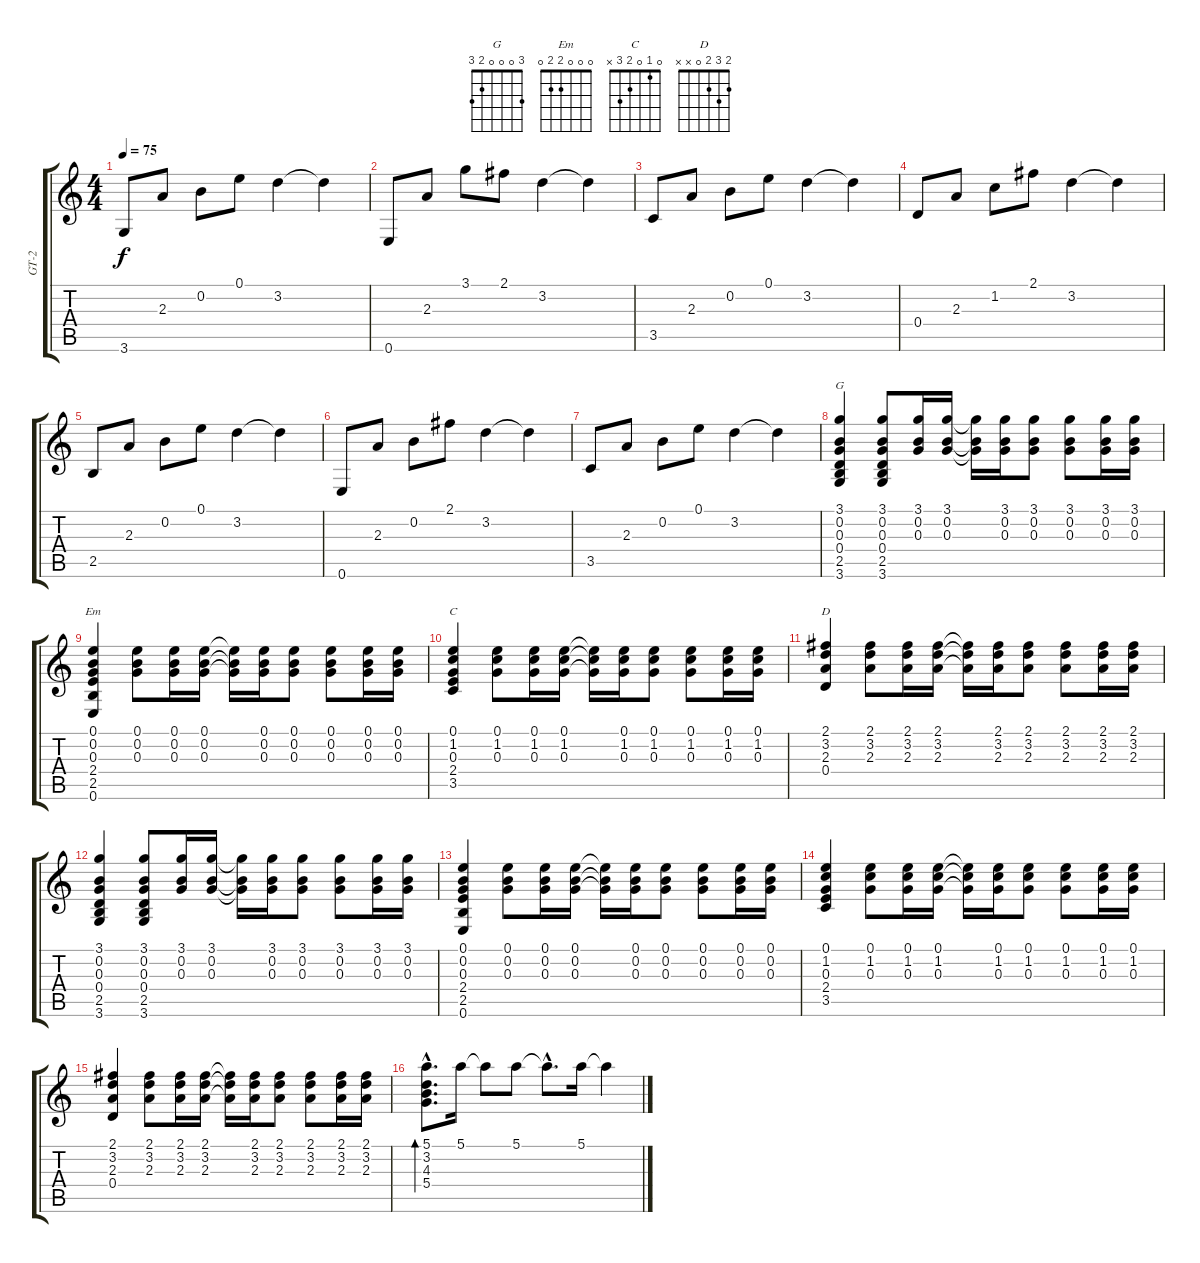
\track ("GT-2" "GT-2") {instrument electricguitarclean}
\staff {score tabs}
\tuning (E4 B3 G3 D3 A2 E2) {hide}
\chord ("G" 3 0 0 0 2 3)
\chord ("Em" 0 0 0 2 2 0)
\chord ("C" 0 1 0 2 3 x)
\chord ("D" 2 3 2 0 x x)
\ts (4 4)
\tempo 75
\clef g2
\ks c
3.6.8{dy f} 2.3.8 0.2.8 0.1.8 3.2.4 3.2{t}.4 |
0.6.8 2.3.8 3.1.8 2.1.8 3.2.4 3.2{t}.4 |
3.5.8 2.3.8 0.2.8 0.1.8 3.2.4 3.2{t}.4 |
0.4.8 2.3.8 1.2.8 2.1.8 3.2.4 3.2{t}.4 |
2.5.8 2.3.8 0.2.8 0.1.8 3.2.4 3.2{t}.4 |
0.6.8 2.3.8 0.2.8 2.1.8 3.2.4 3.2{t}.4 |
3.5.8 2.3.8 0.2.8 0.1.8 3.2.4 3.2{t}.4 |
(3.1 0.2 0.3 0.4 2.5 3.6).4{ch "G"} (3.1 0.2 0.3 0.4 2.5 3.6).8 (3.1 0.2 0.3).16 (3.1 0.2 0.3).16 (3.1{t} 0.2{t} 0.3{t}).16 (3.1 0.2 0.3).16 (3.1 0.2 0.3).8 (3.1 0.2 0.3).8 (3.1 0.2 0.3).16 (3.1 0.2 0.3).16 |
(0.1 0.2 0.3 2.4 2.5 0.6).4{ch "Em"} (0.1 0.2 0.3).8 (0.1 0.2 0.3).16 (0.1 0.2 0.3).16 (0.1{t} 0.2{t} 0.3{t}).16 (0.1 0.2 0.3).16 (0.1 0.2 0.3).8 (0.1 0.2 0.3).8 (0.1 0.2 0.3).16 (0.1 0.2 0.3).16 |
(0.1 1.2 0.3 2.4 3.5).4{ch "C"} (0.1 1.2 0.3).8 (0.1 1.2 0.3).16 (0.1 1.2 0.3).16 (0.1{t} 1.2{t} 0.3{t}).16 (0.1 1.2 0.3).16 (0.1 1.2 0.3).8 (0.1 1.2 0.3).8 (0.1 1.2 0.3).16 (0.1 1.2 0.3).16 |
(2.1 3.2 2.3 0.4).4{ch "D"} (2.1 3.2 2.3).8 (2.1 3.2 2.3).16 (2.1 3.2 2.3).16 (2.1{t} 3.2{t} 2.3{t}).16 (2.1 3.2 2.3).16 (2.1 3.2 2.3).8 (2.1 3.2 2.3).8 (2.1 3.2 2.3).16 (2.1 3.2 2.3).16 |
(3.1 0.2 0.3 0.4 2.5 3.6).4 (3.1 0.2 0.3 0.4 2.5 3.6).8 (3.1 0.2 0.3).16 (3.1 0.2 0.3).16 (3.1{t} 0.2{t} 0.3{t}).16 (3.1 0.2 0.3).16 (3.1 0.2 0.3).8 (3.1 0.2 0.3).8 (3.1 0.2 0.3).16 (3.1 0.2 0.3).16 |
(0.1 0.2 0.3 2.4 2.5 0.6).4 (0.1 0.2 0.3).8 (0.1 0.2 0.3).16 (0.1 0.2 0.3).16 (0.1{t} 0.2{t} 0.3{t}).16 (0.1 0.2 0.3).16 (0.1 0.2 0.3).8 (0.1 0.2 0.3).8 (0.1 0.2 0.3).16 (0.1 0.2 0.3).16 |
(0.1 1.2 0.3 2.4 3.5).4 (0.1 1.2 0.3).8 (0.1 1.2 0.3).16 (0.1 1.2 0.3).16 (0.1{t} 1.2{t} 0.3{t}).16 (0.1 1.2 0.3).16 (0.1 1.2 0.3).8 (0.1 1.2 0.3).8 (0.1 1.2 0.3).16 (0.1 1.2 0.3).16 |
(2.1 3.2 2.3 0.4).4 (2.1 3.2 2.3).8 (2.1 3.2 2.3).16 (2.1 3.2 2.3).16 (2.1{t} 3.2{t} 2.3{t}).16 (2.1 3.2 2.3).16 (2.1 3.2 2.3).8 (2.1 3.2 2.3).8 (2.1 3.2 2.3).16 (2.1 3.2 2.3).16 |
(5.1{hac} 3.2{hac} 4.3{hac} 5.4{hac}).8{d bd 60 volume 16 instrument overdrivenguitar} 5.1.16 5.1{t}.8 5.1.8 5.1{hac t}.8{d} 5.1.16 5.1{t}.4
